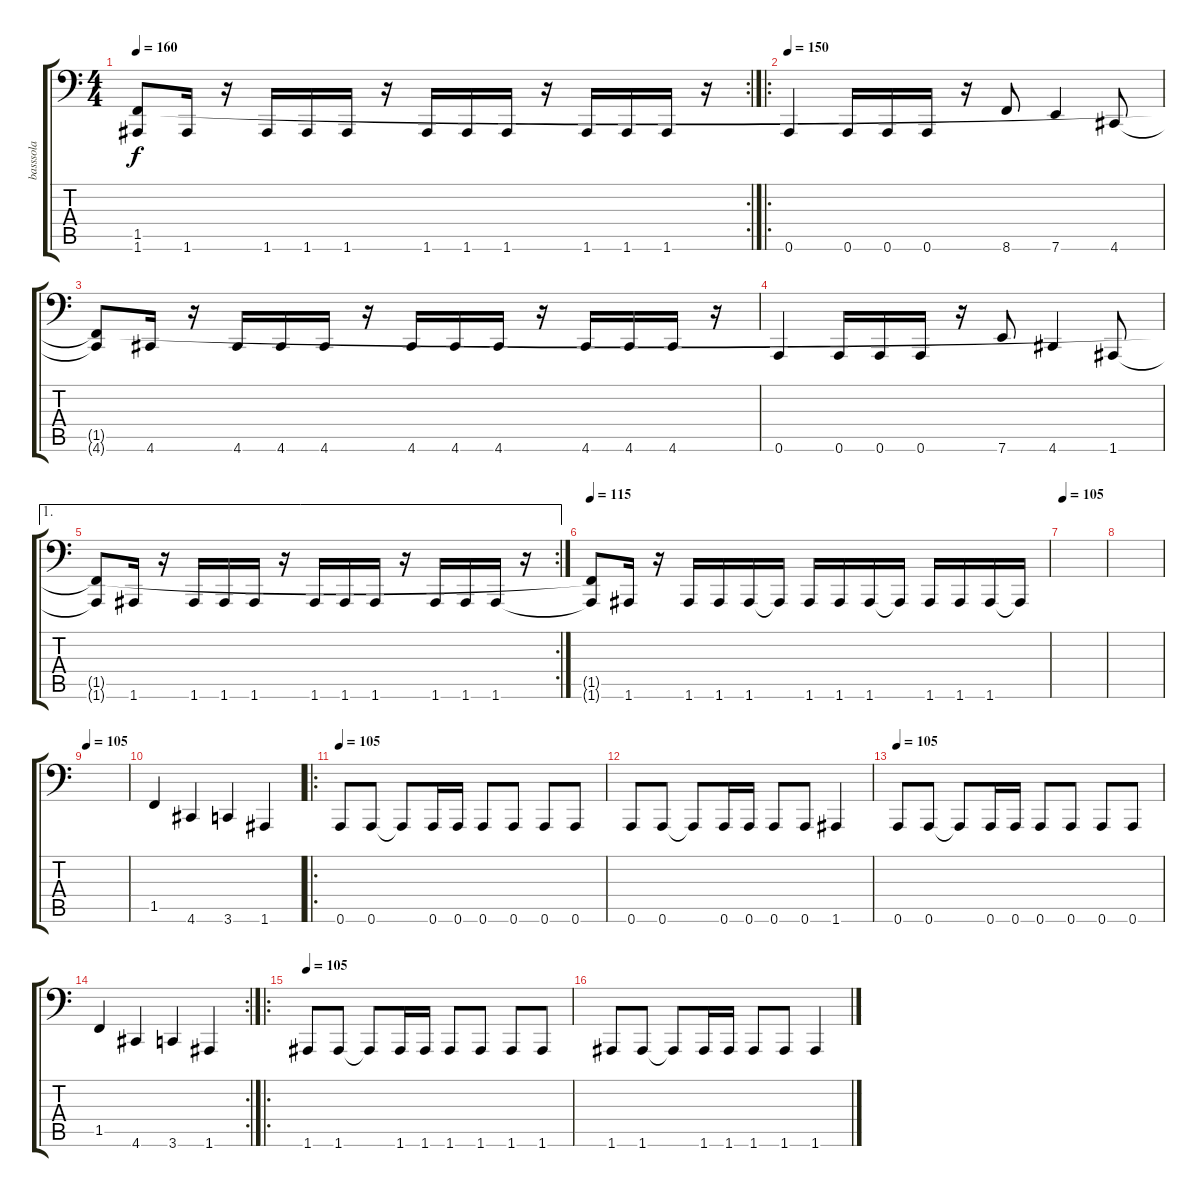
\track ("basssola" "basssola") {instrument electricbasspick}
\staff {score tabs}
\tuning (B2 Gb2 D2 A1 E1 A0) {hide}
\rc 2
\ts (4 4)
\tempo 160
\clef f4
\ks c
(1.5{t} 1.6{t}).8{dy f} 1.6.16 r.16 1.6.16 1.6.16 1.6.16 r.16 1.6.16 1.6.16 1.6.16 r.16 1.6.16 1.6.16 1.6.16 r.16 |
\ro
\tempo 160
\tempo 150
0.6.4 0.6.16 0.6.16 0.6.16 r.16 8.6.8 7.6.4 4.6.8 |
(1.5{t} 4.6{t}).8 4.6.16 r.16 4.6.16 4.6.16 4.6.16 r.16 4.6.16 4.6.16 4.6.16 r.16 4.6.16 4.6.16 4.6.16 r.16 |
0.6.4 0.6.16 0.6.16 0.6.16 r.16 7.6.8 4.6.4 1.6.8 |
\ae 1
\rc 2
(1.5{t} 1.6{t}).8 1.6.16 r.16 1.6.16 1.6.16 1.6.16 r.16 1.6.16 1.6.16 1.6.16 r.16 1.6.16 1.6.16 1.6.16 r.16 |
\tempo 115
(1.5{t} 1.6{t}).8 1.6.16 r.16 1.6.16 1.6.16 1.6.16 1.6{t}.16 1.6.16 1.6.16 1.6.16 1.6{t}.16 1.6.16 1.6.16 1.6.16 1.6{t}.16 |
\tempo 105
|
|
\tempo 105
|
1.5.4 4.6.4 3.6.4 1.6.4 |
\ro
\tempo 105
0.6.8 0.6.8 0.6{t}.8 0.6.16 0.6.16 0.6.8 0.6.8 0.6.8 0.6.8 |
0.6.8 0.6.8 0.6{t}.8 0.6.16 0.6.16 0.6.8 0.6.8 1.6.4 |
\tempo 105
0.6.8 0.6.8 0.6{t}.8 0.6.16 0.6.16 0.6.8 0.6.8 0.6.8 0.6.8 |
\rc 2
1.5.4 4.6.4 3.6.4 1.6.4 |
\ro
\tempo 105
1.6.8 1.6.8 1.6{t}.8 1.6.16 1.6.16 1.6.8 1.6.8 1.6.8 1.6.8 |
1.6.8 1.6.8 1.6{t}.8 1.6.16 1.6.16 1.6.8 1.6.8 1.6.4
